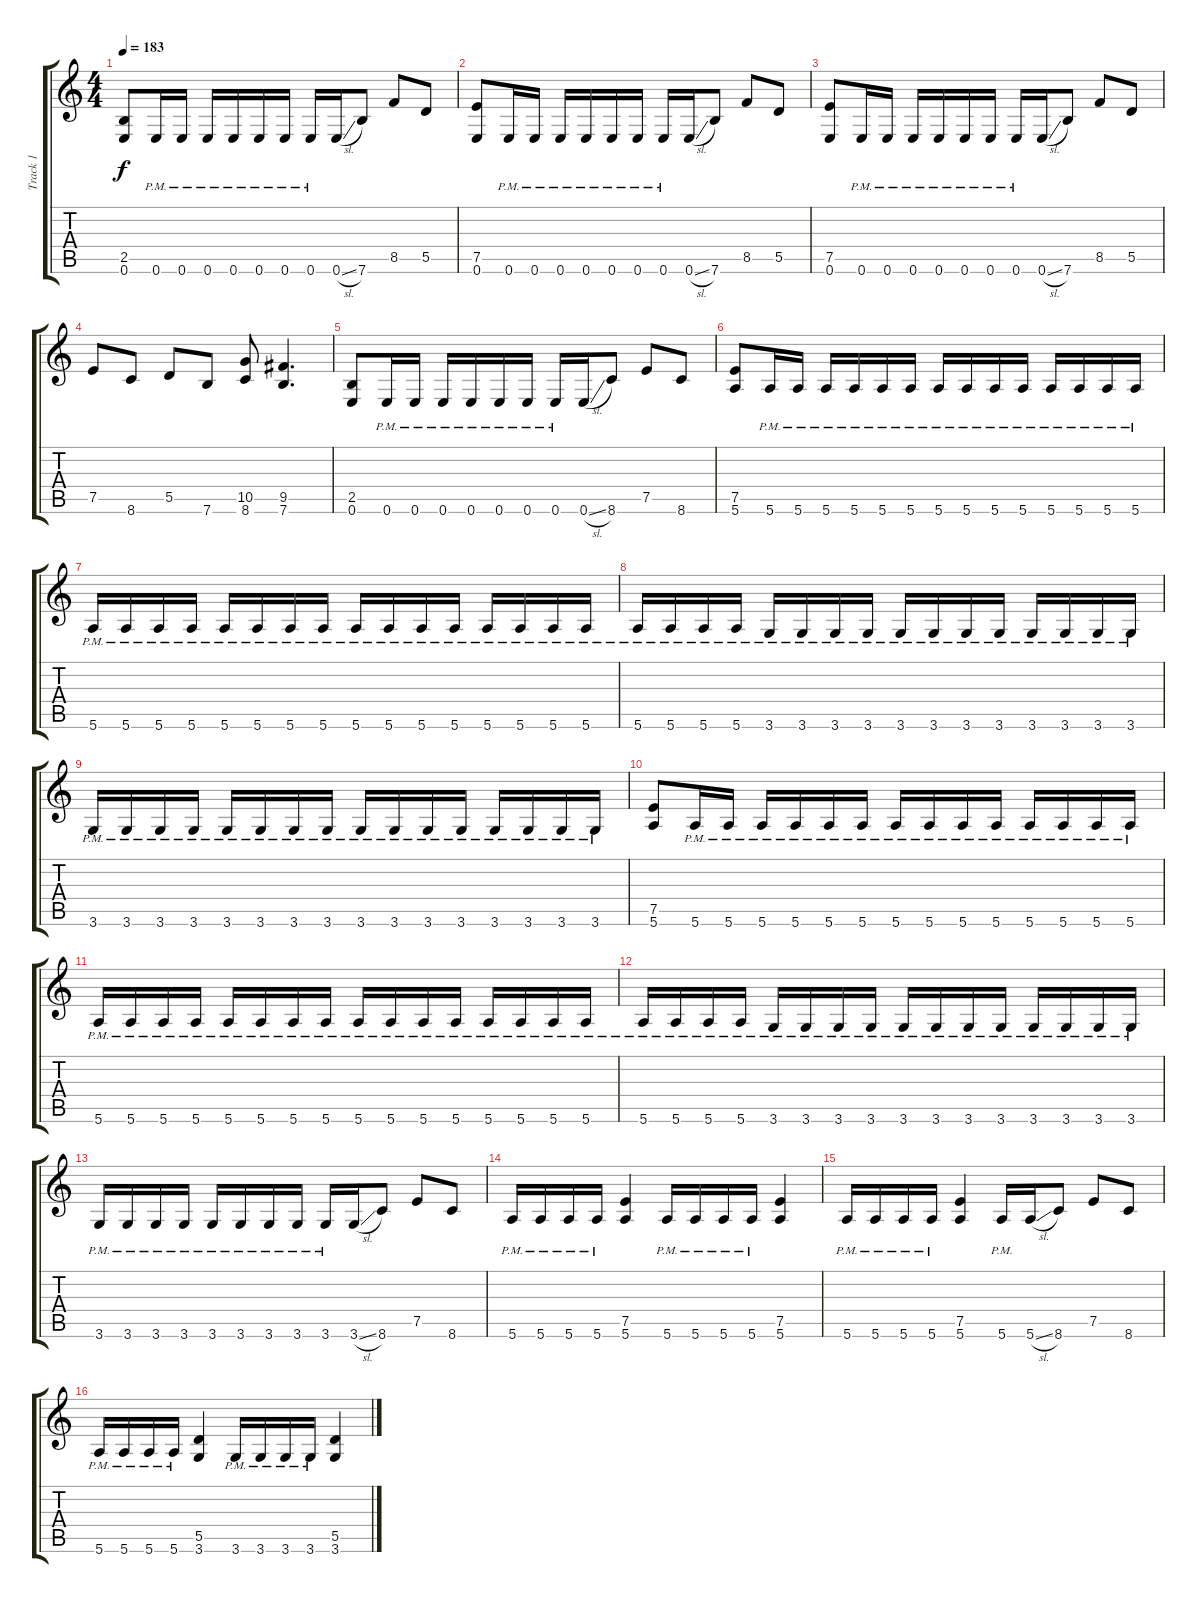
\track ("Track 1" "Track 1") {instrument distortionguitar}
\staff {score tabs}
\tuning (E4 B3 G3 D3 A2 E2) {hide}
\ts (4 4)
\tempo 183
\clef g2
\ks c
(2.5 0.6).8{dy f} 0.6{pm}.16 0.6{pm}.16 0.6{pm}.16 0.6{pm}.16 0.6{pm}.16 0.6{pm}.16 0.6{pm}.16 0.6{sl}.16 7.6.8 8.5.8 5.5.8 |
(7.5 0.6).8 0.6{pm}.16 0.6{pm}.16 0.6{pm}.16 0.6{pm}.16 0.6{pm}.16 0.6{pm}.16 0.6{pm}.16 0.6{sl}.16 7.6.8 8.5.8 5.5.8 |
(7.5 0.6).8 0.6{pm}.16 0.6{pm}.16 0.6{pm}.16 0.6{pm}.16 0.6{pm}.16 0.6{pm}.16 0.6{pm}.16 0.6{sl}.16 7.6.8 8.5.8 5.5.8 |
7.5.8 8.6.8 5.5.8 7.6.8 (10.5 8.6).8 (9.5 7.6).4{d} |
(2.5 0.6).8 0.6{pm}.16 0.6{pm}.16 0.6{pm}.16 0.6{pm}.16 0.6{pm}.16 0.6{pm}.16 0.6{pm}.16 0.6{sl}.16 8.6.8 7.5.8 8.6.8 |
(7.5 5.6).8 5.6{pm}.16 5.6{pm}.16 5.6{pm}.16 5.6{pm}.16 5.6{pm}.16 5.6{pm}.16 5.6{pm}.16 5.6{pm}.16 5.6{pm}.16 5.6{pm}.16 5.6{pm}.16 5.6{pm}.16 5.6{pm}.16 5.6{pm}.16 |
5.6{pm}.16 5.6{pm}.16 5.6{pm}.16 5.6{pm}.16 5.6{pm}.16 5.6{pm}.16 5.6{pm}.16 5.6{pm}.16 5.6{pm}.16 5.6{pm}.16 5.6{pm}.16 5.6{pm}.16 5.6{pm}.16 5.6{pm}.16 5.6{pm}.16 5.6{pm}.16 |
5.6{pm}.16 5.6{pm}.16 5.6{pm}.16 5.6{pm}.16 3.6{pm}.16 3.6{pm}.16 3.6{pm}.16 3.6{pm}.16 3.6{pm}.16 3.6{pm}.16 3.6{pm}.16 3.6{pm}.16 3.6{pm}.16 3.6{pm}.16 3.6{pm}.16 3.6{pm}.16 |
3.6{pm}.16 3.6{pm}.16 3.6{pm}.16 3.6{pm}.16 3.6{pm}.16 3.6{pm}.16 3.6{pm}.16 3.6{pm}.16 3.6{pm}.16 3.6{pm}.16 3.6{pm}.16 3.6{pm}.16 3.6{pm}.16 3.6{pm}.16 3.6{pm}.16 3.6{pm}.16 |
(7.5 5.6).8 5.6{pm}.16 5.6{pm}.16 5.6{pm}.16 5.6{pm}.16 5.6{pm}.16 5.6{pm}.16 5.6{pm}.16 5.6{pm}.16 5.6{pm}.16 5.6{pm}.16 5.6{pm}.16 5.6{pm}.16 5.6{pm}.16 5.6{pm}.16 |
5.6{pm}.16 5.6{pm}.16 5.6{pm}.16 5.6{pm}.16 5.6{pm}.16 5.6{pm}.16 5.6{pm}.16 5.6{pm}.16 5.6{pm}.16 5.6{pm}.16 5.6{pm}.16 5.6{pm}.16 5.6{pm}.16 5.6{pm}.16 5.6{pm}.16 5.6{pm}.16 |
5.6{pm}.16 5.6{pm}.16 5.6{pm}.16 5.6{pm}.16 3.6{pm}.16 3.6{pm}.16 3.6{pm}.16 3.6{pm}.16 3.6{pm}.16 3.6{pm}.16 3.6{pm}.16 3.6{pm}.16 3.6{pm}.16 3.6{pm}.16 3.6{pm}.16 3.6{pm}.16 |
3.6{pm}.16 3.6{pm}.16 3.6{pm}.16 3.6{pm}.16 3.6{pm}.16 3.6{pm}.16 3.6{pm}.16 3.6{pm}.16 3.6{pm}.16 3.6{sl}.16 8.6.8 7.5.8 8.6.8 |
5.6{pm}.16 5.6{pm}.16 5.6{pm}.16 5.6{pm}.16 (7.5 5.6).4 5.6{pm}.16 5.6{pm}.16 5.6{pm}.16 5.6{pm}.16 (7.5 5.6).4 |
5.6{pm}.16 5.6{pm}.16 5.6{pm}.16 5.6{pm}.16 (7.5 5.6).4 5.6{pm}.16 5.6{sl}.16 8.6.8 7.5.8 8.6.8 |
5.6{pm}.16 5.6{pm}.16 5.6{pm}.16 5.6{pm}.16 (5.5 3.6).4 3.6{pm}.16 3.6{pm}.16 3.6{pm}.16 3.6{pm}.16 (5.5 3.6).4
